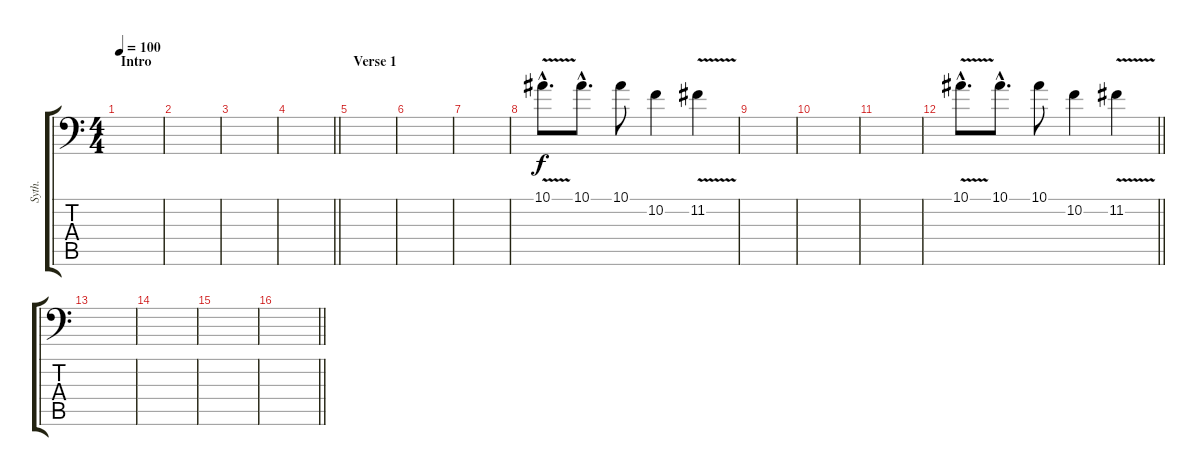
\track ("Syth." "Syth.") {instrument pad3polysynth}
\staff {score tabs}
\tuning (C4 G3 Eb3 Bb2 Bb1 Bb0 Bb-1) {hide}
\ts (4 4)
\section ("" "Intro")
\tempo 100
\clef f4
\ks c
|
|
|
\barLineRight lightlight
|
\section ("" "Verse 1")
|
|
|
10.1{v hac}.8{d} 10.1{hac}.8{d} 10.1.8 10.2.4 11.2{v}.4 |
|
|
|
\barLineRight lightlight
10.1{v hac}.8{d} 10.1{hac}.8{d} 10.1.8 10.2.4 11.2{v}.4 |
|
|
|
\barLineRight lightlight
